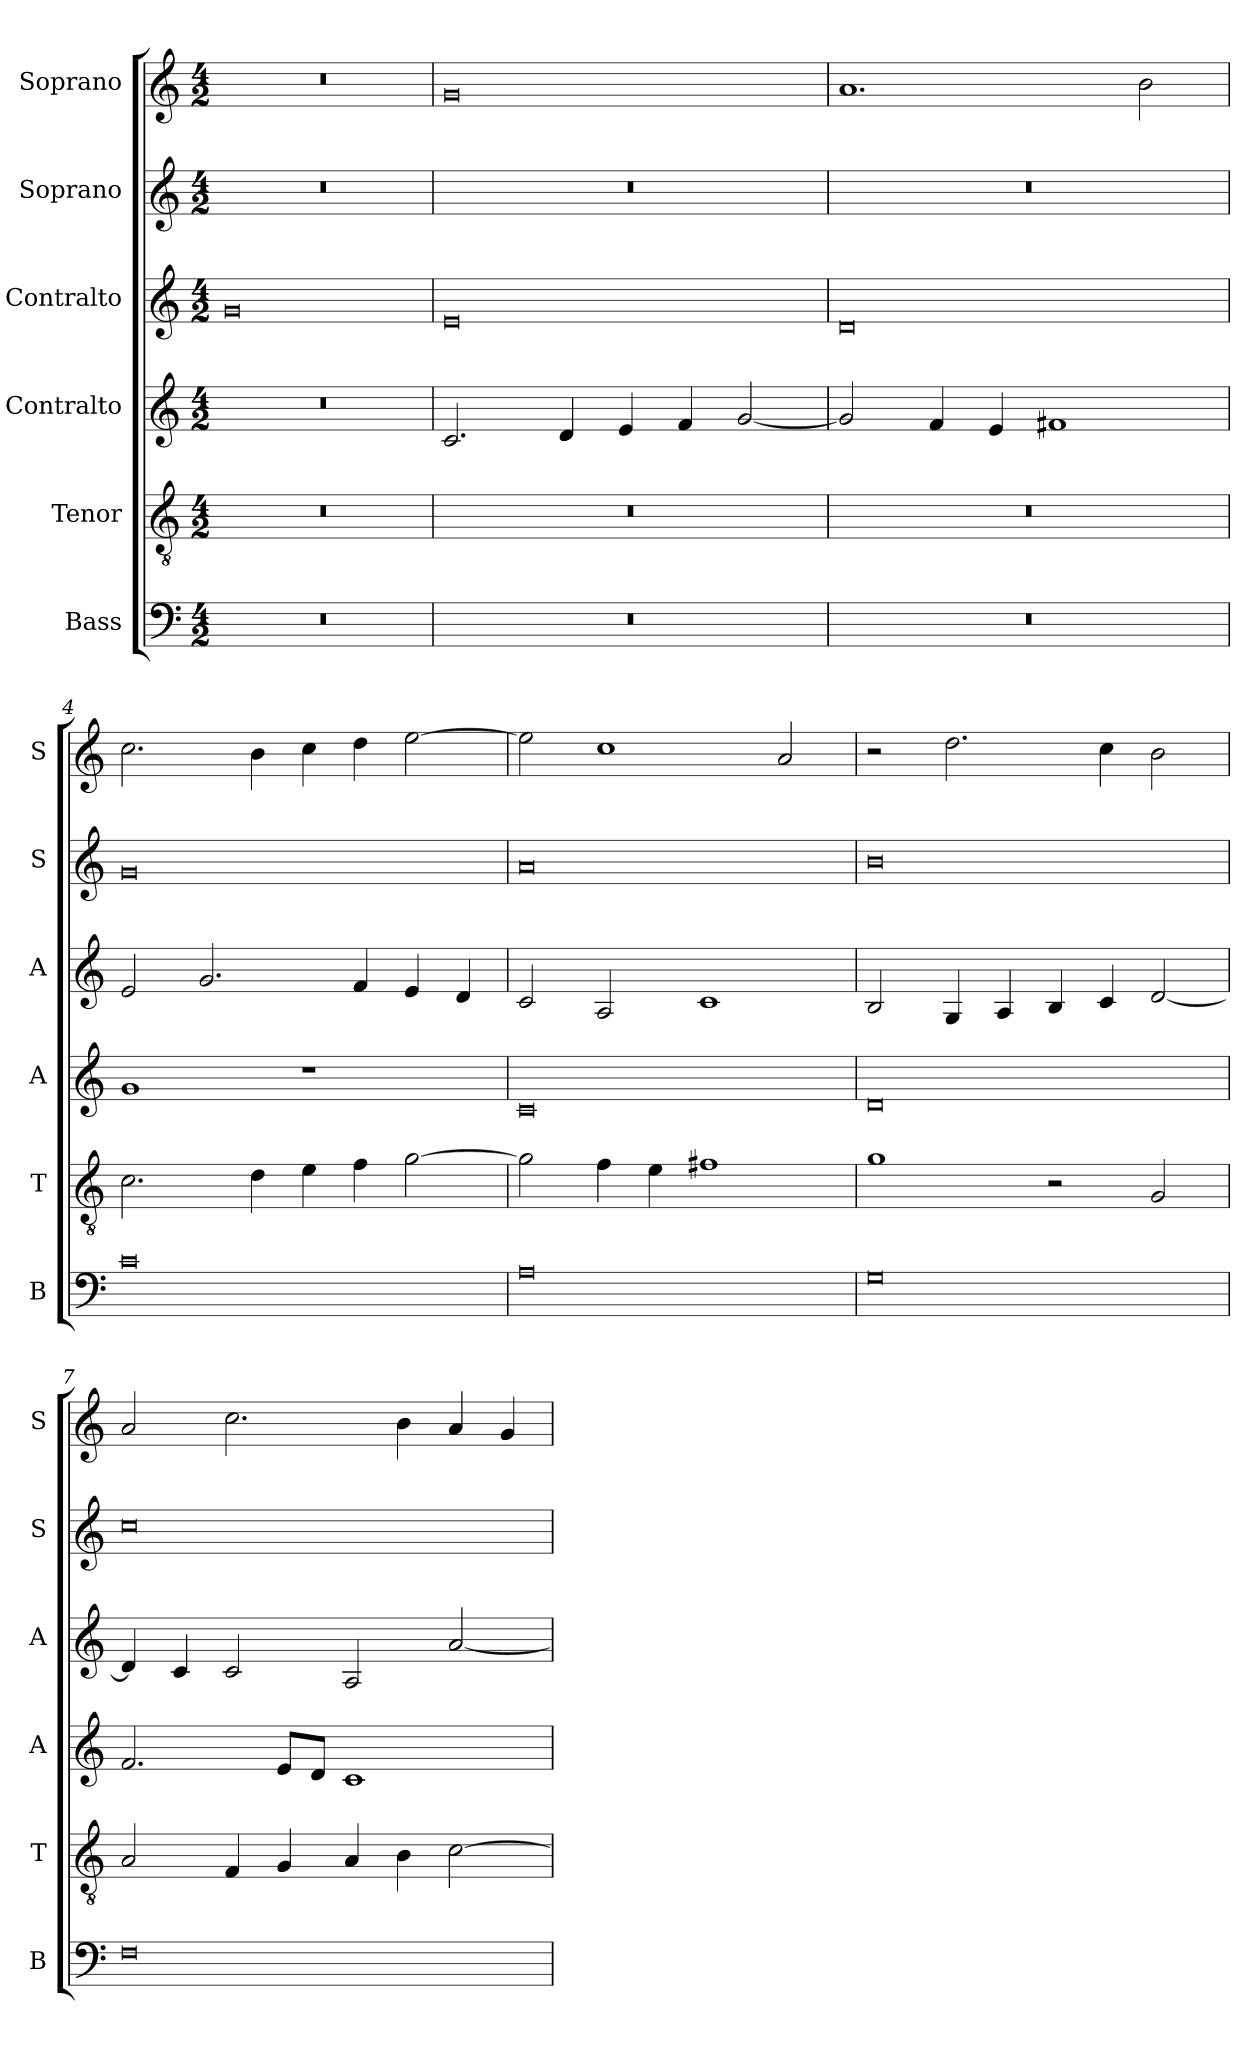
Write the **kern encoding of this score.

**kern	**kern	**kern	**kern	**kern	**kern
*part6	*part5	*part4	*part3	*part2	*part1
*staff6	*staff5	*staff4	*staff3	*staff2	*staff1
*I"Bass	*I"Tenor	*I"Contralto	*I"Contralto	*I"Soprano	*I"Soprano
*I'B	*I'T	*I'A	*I'A	*I'S	*I'S
*clefF4	*clefGv2	*clefG2	*clefG2	*clefG2	*clefG2
*k[]	*k[]	*k[]	*k[]	*k[]	*k[]
*C:ion	*C:ion	*C:ion	*C:ion	*C:ion	*C:ion
*M4/2	*M4/2	*M4/2	*M4/2	*M4/2	*M4/2
=1	=1	=1	=1	=1	=1
0r	0r	0r	0g	0r	0r
=2	=2	=2	=2	=2	=2
0r	0r	2.c	0e	0r	0g
.	.	4d	.	.	.
.	.	4e	.	.	.
.	.	4f	.	.	.
.	.	[2g	.	.	.
=3	=3	=3	=3	=3	=3
0r	0r	2g]	0d	0r	1.a
.	.	4f	.	.	.
.	.	4e	.	.	.
.	.	1f#X	.	.	.
.	.	.	.	.	2b
=4	=4	=4	=4	=4	=4
0c	2.c	1g	2e	0g	2.cc
.	.	.	2.g	.	.
.	4d	.	.	.	4b
.	4e	1r	.	.	4cc
.	4f	.	4f	.	4dd
.	[2g	.	4e	.	[2ee
.	.	.	4d	.	.
=5	=5	=5	=5	=5	=5
0A	2g]	0c	2c	0a	2ee]
.	4f	.	2A	.	1cc
.	4e	.	.	.	.
.	1f#X	.	1c	.	.
.	.	.	.	.	2a
=6	=6	=6	=6	=6	=6
0G	1g	0d	2B	0b	2r
.	.	.	4G	.	2.dd
.	.	.	4A	.	.
.	2r	.	4B	.	.
.	.	.	4c	.	4cc
.	2G	.	[2d	.	2b
=7	=7	=7	=7	=7	=7
0F	2A	2.f	4d]	0cc	2a
.	.	.	4c	.	.
.	4F	.	2c	.	2.cc
.	4G	8e/L	.	.	.
.	.	8d/J	.	.	.
.	4A	1c	2A	.	.
.	4B	.	.	.	4b
.	[2c	.	[2a	.	4a
.	.	.	.	.	4g
=	=	=	=	=	=
*-	*-	*-	*-	*-	*-
